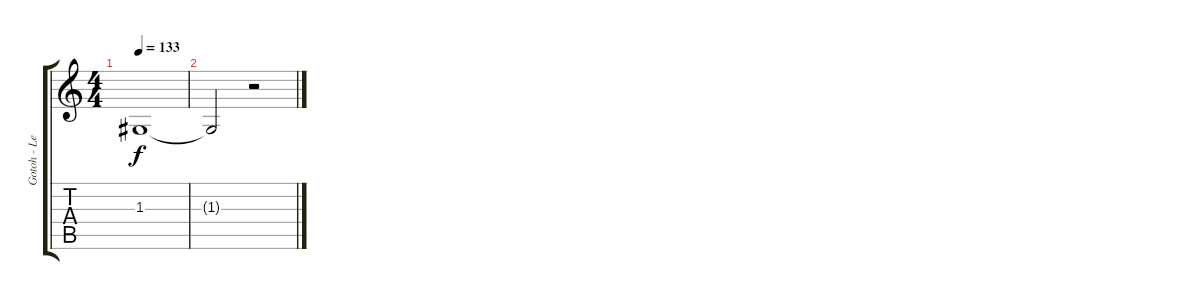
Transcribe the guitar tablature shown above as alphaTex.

\track ("Gotoh - Lead Voice" "Gotoh - Le") {instrument cello}
\staff {score tabs}
\tuning (E4 B3 G3 D3 A2 E2) {hide}
\ts (4 4)
\tempo 133
\clef g2
\ks c
1.3{t}.1{dy f} |
1.3{t}.2 r.2
